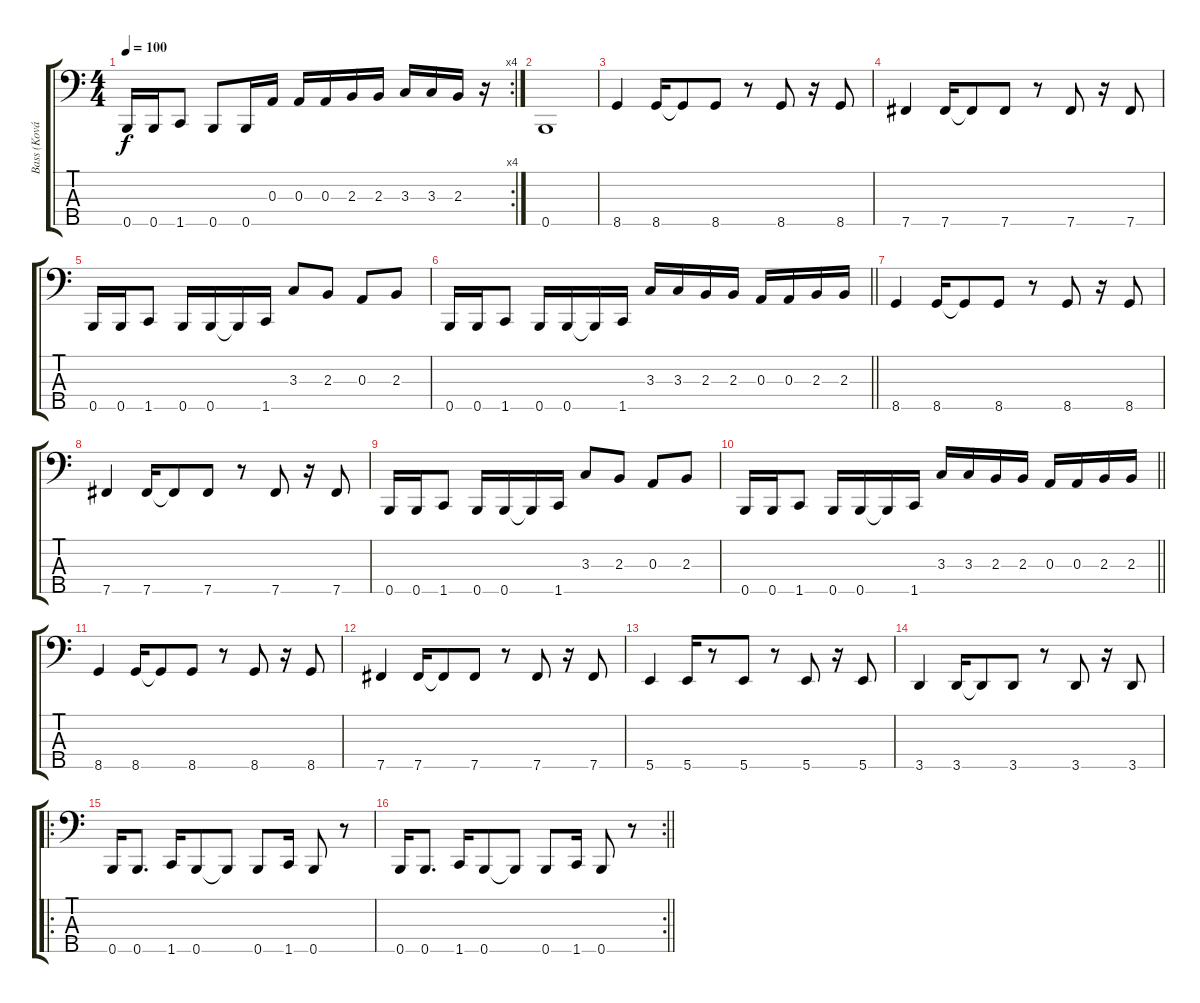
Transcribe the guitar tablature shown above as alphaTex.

\track ("Bass (Kovács Zoltán)" "Bass (Ková") {instrument electricbassfinger}
\staff {score tabs}
\tuning (G2 D2 A1 E1 B0) {hide}
\rc 4
\ts (4 4)
\tempo 100
\clef f4
\ks c
0.5.16{dy f} 0.5.16 1.5.8 0.5.8 0.5.16 0.3.16 0.3.16 0.3.16 2.3.16 2.3.16 3.3.16 3.3.16 2.3.16 r.16 |
0.5.1 |
8.5.4 8.5.16 8.5{t}.8 8.5.8 r.8 8.5.8 r.16 8.5.8 |
7.5.4 7.5.16 7.5{t}.8 7.5.8 r.8 7.5.8 r.16 7.5.8 |
0.5.16 0.5.16 1.5.8 0.5.16 0.5.16 0.5{t}.16 1.5.16 3.3.8 2.3.8 0.3.8 2.3.8 |
\barLineRight lightlight
0.5.16 0.5.16 1.5.8 0.5.16 0.5.16 0.5{t}.16 1.5.16 3.3.16 3.3.16 2.3.16 2.3.16 0.3.16 0.3.16 2.3.16 2.3.16 |
8.5.4 8.5.16 8.5{t}.8 8.5.8 r.8 8.5.8 r.16 8.5.8 |
7.5.4 7.5.16 7.5{t}.8 7.5.8 r.8 7.5.8 r.16 7.5.8 |
0.5.16 0.5.16 1.5.8 0.5.16 0.5.16 0.5{t}.16 1.5.16 3.3.8 2.3.8 0.3.8 2.3.8 |
\barLineRight lightlight
0.5.16 0.5.16 1.5.8 0.5.16 0.5.16 0.5{t}.16 1.5.16 3.3.16 3.3.16 2.3.16 2.3.16 0.3.16 0.3.16 2.3.16 2.3.16 |
8.5.4 8.5.16 8.5{t}.8 8.5.8 r.8 8.5.8 r.16 8.5.8 |
7.5.4 7.5.16 7.5{t}.8 7.5.8 r.8 7.5.8 r.16 7.5.8 |
5.5.4 5.5.16 r.8 5.5.8 r.8 5.5.8 r.16 5.5.8 |
3.5.4 3.5.16 3.5{t}.8 3.5.8 r.8 3.5.8 r.16 3.5.8 |
\ro
0.5.16 0.5.8{d} 1.5.16 0.5.8 0.5{t}.8 0.5.8 1.5.16 0.5.8 r.8 |
\rc 2
\barLineRight lightlight
0.5.16 0.5.8{d} 1.5.16 0.5.8 0.5{t}.8 0.5.8 1.5.16 0.5.8 r.8
